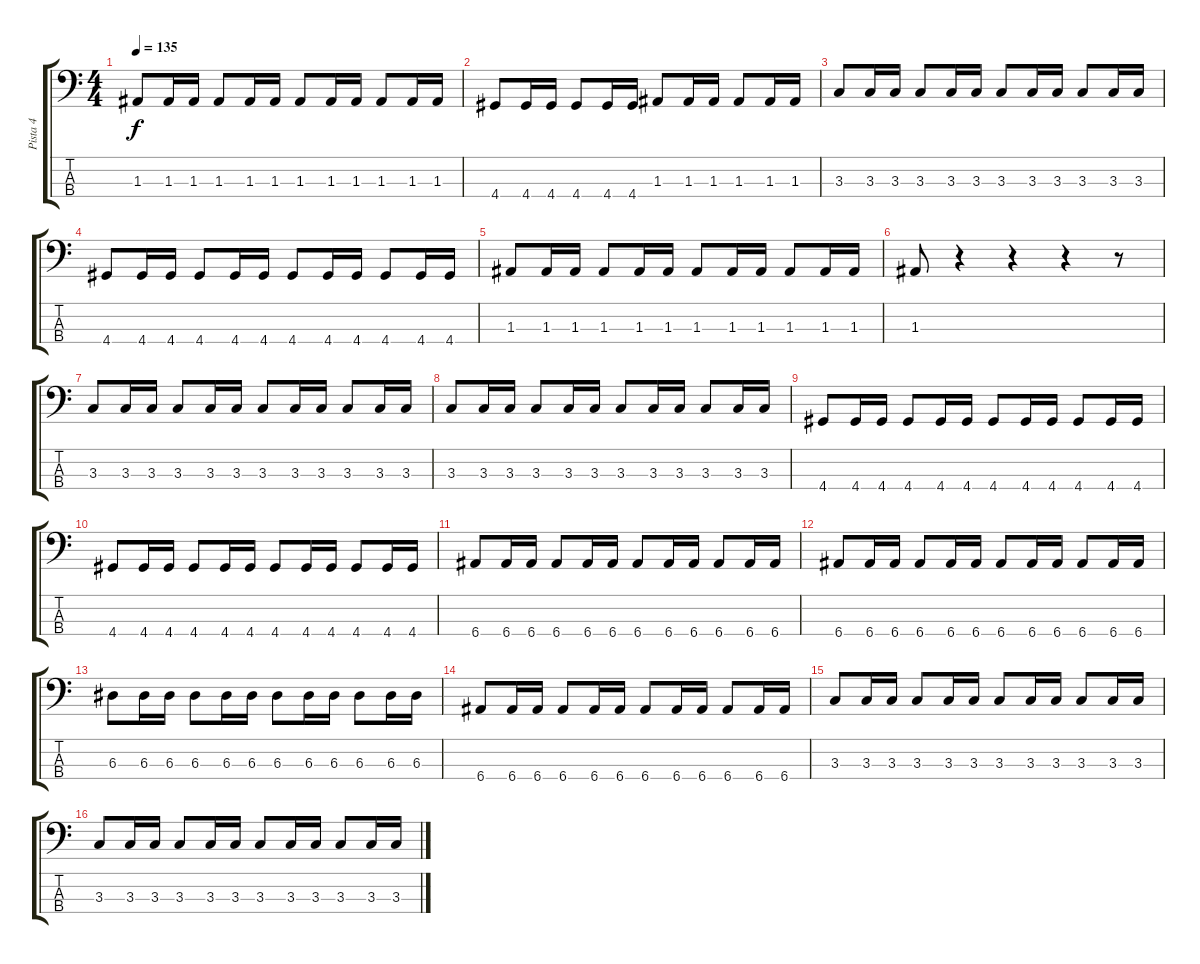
\track ("Pista 4" "Pista 4") {instrument electricbassfinger}
\staff {score tabs}
\tuning (G2 D2 A1 E1) {hide}
\ts (4 4)
\tempo 135
\clef f4
\ks c
1.3.8{dy f} 1.3.16 1.3.16 1.3.8 1.3.16 1.3.16 1.3.8 1.3.16 1.3.16 1.3.8 1.3.16 1.3.16 |
4.4.8 4.4.16 4.4.16 4.4.8 4.4.16 4.4.16 1.3.8 1.3.16 1.3.16 1.3.8 1.3.16 1.3.16 |
3.3.8 3.3.16 3.3.16 3.3.8 3.3.16 3.3.16 3.3.8 3.3.16 3.3.16 3.3.8 3.3.16 3.3.16 |
4.4.8 4.4.16 4.4.16 4.4.8 4.4.16 4.4.16 4.4.8 4.4.16 4.4.16 4.4.8 4.4.16 4.4.16 |
1.3.8 1.3.16 1.3.16 1.3.8 1.3.16 1.3.16 1.3.8 1.3.16 1.3.16 1.3.8 1.3.16 1.3.16 |
1.3.8 r.4 r.4 r.4 r.8 |
3.3.8 3.3.16 3.3.16 3.3.8 3.3.16 3.3.16 3.3.8 3.3.16 3.3.16 3.3.8 3.3.16 3.3.16 |
3.3.8 3.3.16 3.3.16 3.3.8 3.3.16 3.3.16 3.3.8 3.3.16 3.3.16 3.3.8 3.3.16 3.3.16 |
4.4.8 4.4.16 4.4.16 4.4.8 4.4.16 4.4.16 4.4.8 4.4.16 4.4.16 4.4.8 4.4.16 4.4.16 |
4.4.8 4.4.16 4.4.16 4.4.8 4.4.16 4.4.16 4.4.8 4.4.16 4.4.16 4.4.8 4.4.16 4.4.16 |
6.4.8 6.4.16 6.4.16 6.4.8 6.4.16 6.4.16 6.4.8 6.4.16 6.4.16 6.4.8 6.4.16 6.4.16 |
6.4.8 6.4.16 6.4.16 6.4.8 6.4.16 6.4.16 6.4.8 6.4.16 6.4.16 6.4.8 6.4.16 6.4.16 |
6.3.8 6.3.16 6.3.16 6.3.8 6.3.16 6.3.16 6.3.8 6.3.16 6.3.16 6.3.8 6.3.16 6.3.16 |
6.4.8 6.4.16 6.4.16 6.4.8 6.4.16 6.4.16 6.4.8 6.4.16 6.4.16 6.4.8 6.4.16 6.4.16 |
3.3.8 3.3.16 3.3.16 3.3.8 3.3.16 3.3.16 3.3.8 3.3.16 3.3.16 3.3.8 3.3.16 3.3.16 |
3.3.8 3.3.16 3.3.16 3.3.8 3.3.16 3.3.16 3.3.8 3.3.16 3.3.16 3.3.8 3.3.16 3.3.16
